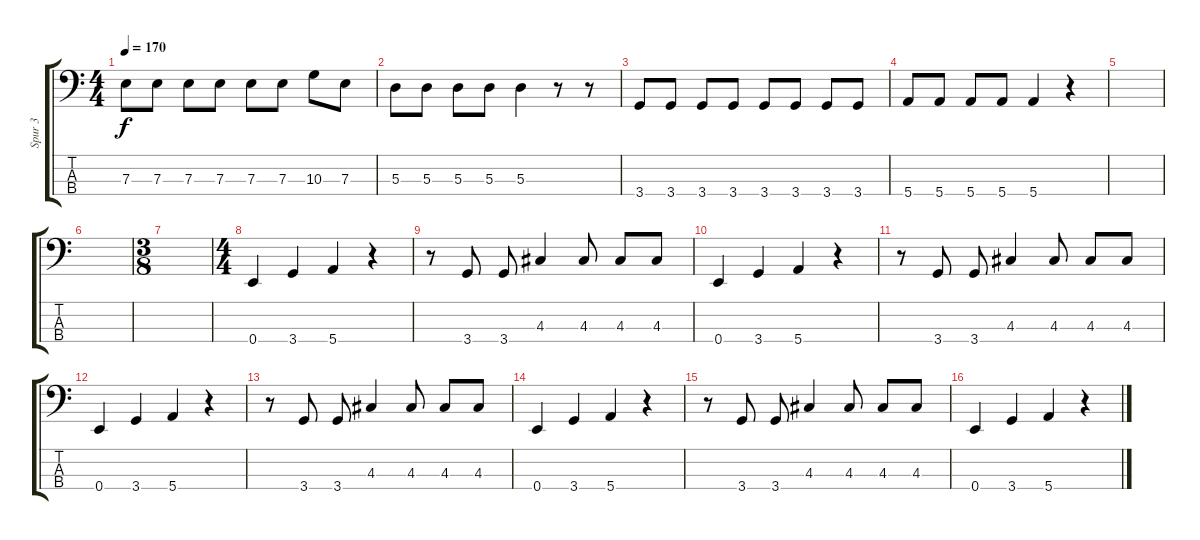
\track ("Spur 3" "Spur 3") {instrument electricbasspick}
\staff {score tabs}
\tuning (G2 D2 A1 E1) {hide}
\ts (4 4)
\tempo 170
\clef f4
\ks c
7.3.8{dy f} 7.3.8 7.3.8 7.3.8 7.3.8 7.3.8 10.3.8 7.3.8 |
5.3.8 5.3.8 5.3.8 5.3.8 5.3.4 r.8 r.8 |
3.4.8 3.4.8 3.4.8 3.4.8 3.4.8 3.4.8 3.4.8 3.4.8 |
5.4.8 5.4.8 5.4.8 5.4.8 5.4.4 r.4 |
|
|
\ts (3 8)
|
\ts (4 4)
0.4.4 3.4.4 5.4.4 r.4 |
r.8 3.4.8 3.4.8 4.3.4 4.3.8 4.3.8 4.3.8 |
0.4.4 3.4.4 5.4.4 r.4 |
r.8 3.4.8 3.4.8 4.3.4 4.3.8 4.3.8 4.3.8 |
0.4.4 3.4.4 5.4.4 r.4 |
r.8 3.4.8 3.4.8 4.3.4 4.3.8 4.3.8 4.3.8 |
0.4.4 3.4.4 5.4.4 r.4 |
r.8 3.4.8 3.4.8 4.3.4 4.3.8 4.3.8 4.3.8 |
0.4.4 3.4.4 5.4.4 r.4
